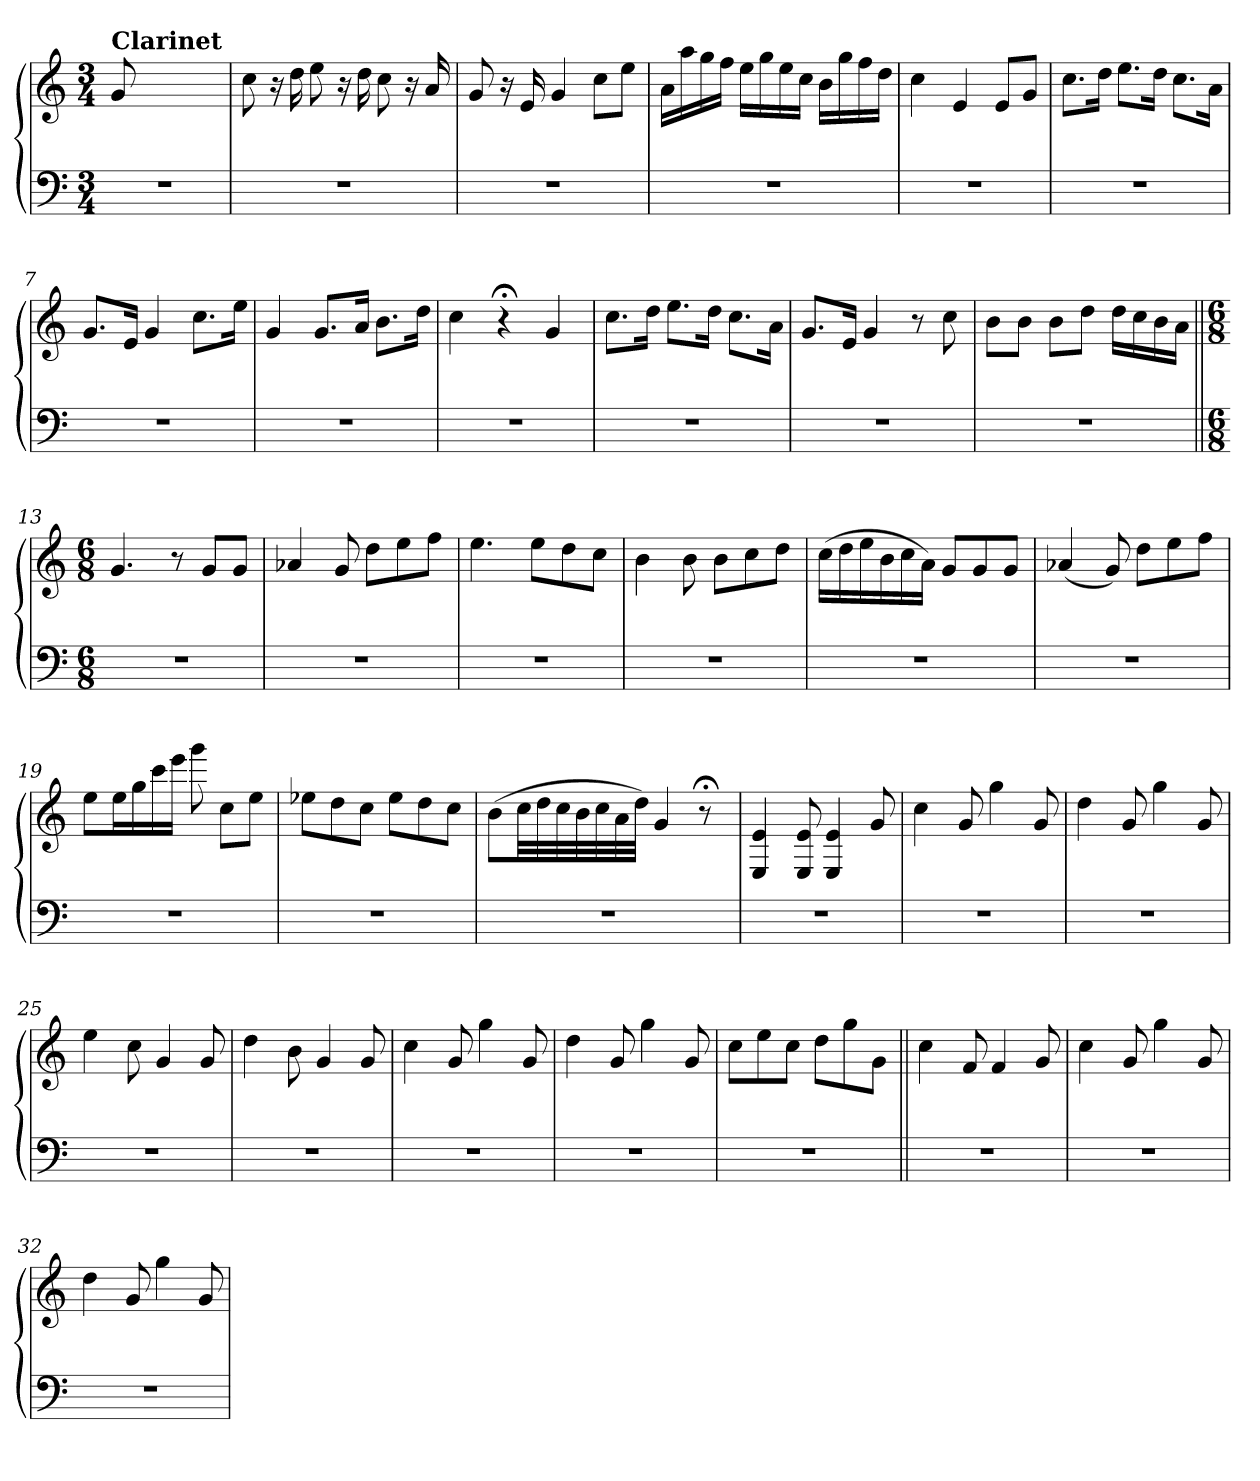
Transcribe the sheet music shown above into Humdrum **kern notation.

**kern	**kern
*part1	*part1
*staff2	*staff1
*clefF4	*clefG2
*k[]	*k[]
*M3/4	*M3/4
=1	=1
!	!LO:TX:a:B:t=Clarinet
2.r	8g/
.	2ryy
.	8ryy
=2	=2
2.r	8cc\
.	16r
.	16dd\
.	8ee\
.	16r
.	16dd\
.	8cc\
.	16r
.	16a/
=3	=3
2.r	8g/
.	16r
.	16e/
.	4g/
.	8cc\L
.	8ee\J
=4	=4
2.r	16a\LL
.	16aa\
.	16gg\
.	16ff\JJ
.	16ee\LL
.	16gg\
.	16ee\
.	16cc\JJ
.	16b\LL
.	16gg\
.	16ff\
.	16dd\JJ
=5	=5
2.r	4cc\
.	4e/
.	8e/L
.	8g/J
!!LO:LB:g=z
=6	=6
2.r	8.cc\L
.	16dd\Jk
.	8.ee\L
.	16dd\Jk
.	8.cc\L
.	16a\Jk
=7	=7
2.r	8.g/L
.	16e/Jk
.	4g/
.	8.cc\L
.	16ee\Jk
=8	=8
2.r	4g/
.	8.g/L
.	16a/Jk
.	8.b\L
.	16dd\Jk
=9	=9
2.r	4cc\
.	4r;<
.	4g/
=10	=10
2.r	8.cc\L
.	16dd\Jk
.	8.ee\L
.	16dd\Jk
.	8.cc\L
.	16a\Jk
=11	=11
2.r	8.g/L
.	16e/Jk
.	4g/
.	8r
.	8cc\
!!LO:LB:g=z
=12	=12
2.r	8b\L
.	8b\J
.	8b\L
.	8dd\J
.	16dd\LL
.	16cc\
.	16b\
.	16a\JJ
=13||	=13||
*M6/8	*M6/8
2.r	4.g/
.	8r
.	8g/L
.	8g/J
=14	=14
2.r	4a-X/
.	8g/
.	8dd\L
.	8ee\
.	8ff\J
=15	=15
2.r	4.ee\
.	8ee\L
.	8dd\
.	8cc\J
=16	=16
2.r	4b\
.	8b\
.	8b\L
.	8cc\
.	8dd\J
!!LO:LB:g=z
=17	=17
2.r	(>16cc\LL
.	16dd\
.	16ee\
.	16b\
.	16cc\
.	16a\JJ)
.	8g/L
.	8g/
.	8g/J
=18	=18
2.r	(<4a-X/
.	8g/)
.	8dd\L
.	8ee\
.	8ff\J
=19	=19
2.r	8ee\L
.	16ee\L
.	16gg\
.	16ccc\
.	16eee\JJ
.	8ggg\
.	8cc\L
.	8ee\J
=20	=20
2.r	8ee-X\L
.	8dd\
.	8cc\J
.	8ee-\L
.	8dd\
.	8cc\J
=21	=21
2.r	(>8b\L
.	32cc\LL
.	32dd\
.	32cc\
.	32b\
.	32cc\
.	32a\
.	32dd\JJJ)
.	4g/
.	8r;<
.	32ryy
!!LO:LB:g=z
=22	=22
2.r	4E/ 4e/
.	8E/ 8e/
.	4E/ 4e/
.	8g/
=23	=23
2.r	4cc\
.	8g/
.	4gg\
.	8g/
=24	=24
2.r	4dd\
.	8g/
.	4gg\
.	8g/
=25	=25
2.r	4ee\
.	8cc\
.	4g/
.	8g/
=26	=26
2.r	4dd\
.	8b\
.	4g/
.	8g/
=27	=27
2.r	4cc\
.	8g/
.	4gg\
.	8g/
=28	=28
2.r	4dd\
.	8g/
.	4gg\
.	8g/
!!LO:PB:g=z
=29	=29
2.r	8cc\L
.	8ee\
.	8cc\J
.	8dd\L
.	8gg\
.	8g\J
=30||	=30||
2.r	4cc\
.	8f/
.	4f/
.	8g/
=31	=31
2.r	4cc\
.	8g/
.	4gg\
.	8g/
=32	=32
2.r	4dd\
.	8g/
.	4gg\
.	8g/
=	=
*-	*-
